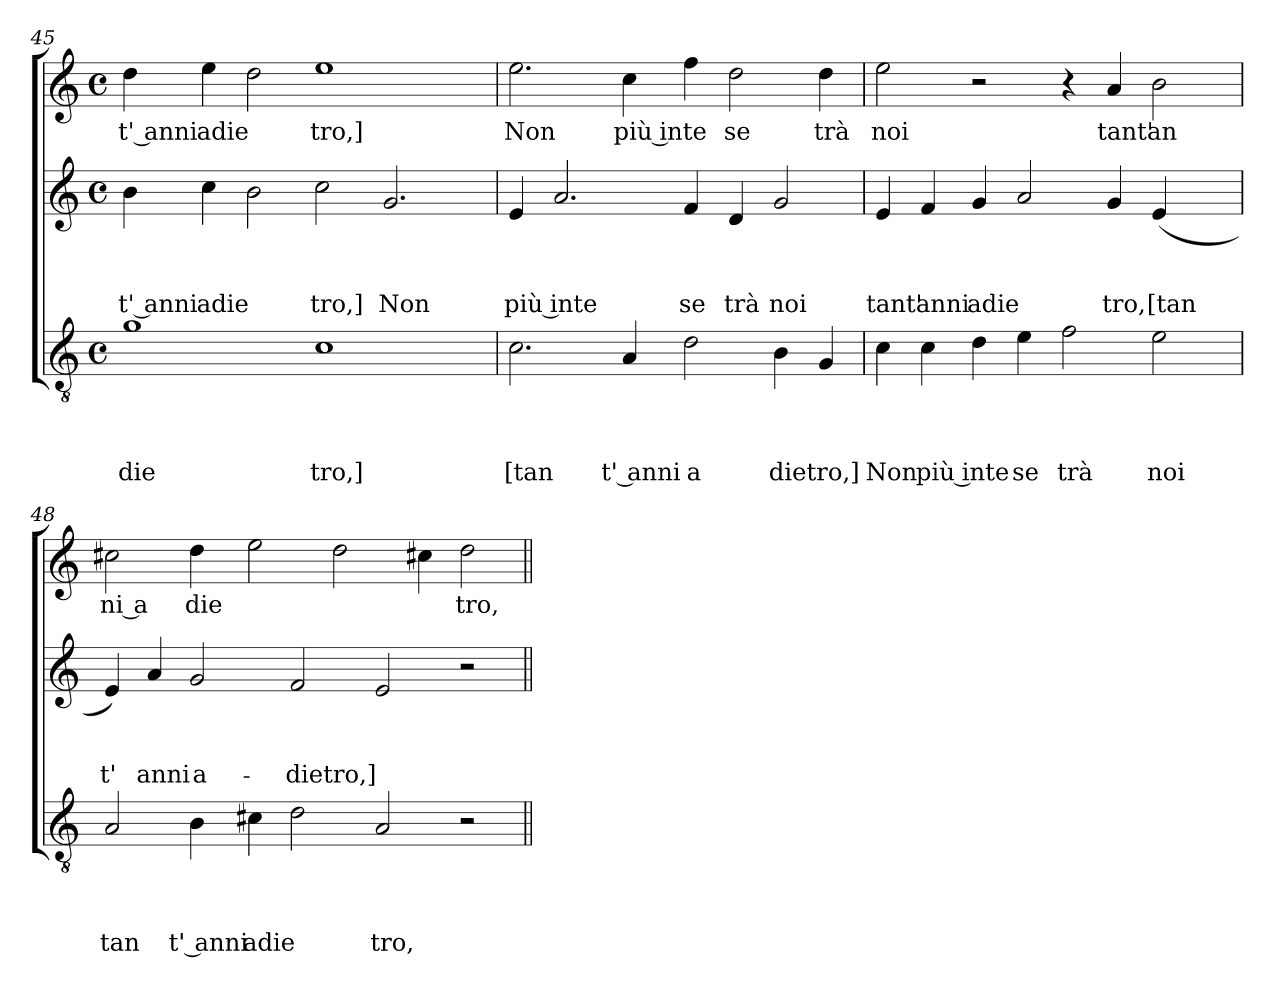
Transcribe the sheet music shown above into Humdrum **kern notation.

**kern	**text	**text	**text	**text	**kern	**text	**text	**text	**kern	**text
*part3	*part3	*part3	*part3	*part3	*part2	*part2	*part2	*part2	*part1	*part1
*staff3	*staff3	*staff3	*staff3	*staff3	*staff2	*staff2	*staff2	*staff2	*staff1	*staff1
!!LO:LB:g=z
*clefGv2	*	*	*	*	*clefG2	*	*	*	*clefG2	*
*k[]	*	*	*	*	*k[]	*	*	*	*k[]	*
*C:	*	*	*	*	*C:	*	*	*	*C:	*
*M4/4	*	*	*	*	*M4/4	*	*	*	*M4/4	*
*met(c)	*	*	*	*	*met(c)	*	*	*	*met(c)	*
=45	=45	=45	=45	=45	=45	=45	=45	=45	=45	=45
!	!	!	!	!LO:LY:b	!	!	!	!LO:LY:b:rj	!	!LO:LY:b:rj
1g	.	.	.	-die	4b\	.	.	t' anni	4dd\	-t' anni
!	!	!	!	!	!	!	!	!LO:LY:b	!	!LO:LY:b
.	.	.	.	.	4cc\	.	.	adie	4ee\	adie
.	.	.	.	.	2b\	.	.	.	2dd\	.
!	!	!	!	!LO:LY:b	!	!	!	!LO:LY:b	!	!LO:LY:b
1c	.	.	.	tro,]	2cc\	.	.	tro,]	1ee	tro,]
!	!	!	!	!	!	!	!	!LO:LY:b	!	!
.	.	.	.	.	2.g/	.	.	Non	.	.
4ryy	.	.	.	.	.	.	.	.	4ryy	.
=46	=46	=46	=46	=46	=46	=46	=46	=46	=46	=46
!	!	!	!	!LO:LY:b	!	!	!	!LO:LY:b:rj	!	!LO:LY:b
2.c\	.	.	.	[tan	4e/	.	.	più inte	2.ee\	Non
.	.	.	.	.	2.a/	.	.	.	.	.
!	!	!	!	!LO:LY:b:rj	!	!	!	!	!	!LO:LY:b:rj
4A/	.	.	.	t' anni	.	.	.	.	4cc\	più inte
!	!	!	!	!LO:LY:b	!	!	!	!LO:LY:b	!	!
2d\	.	.	.	a	4f/	.	.	se	4ff\	.
!	!	!	!	!	!	!	!	!LO:LY:b	!	!LO:LY:b
.	.	.	.	.	4d/	.	.	trà	2dd\	se
!	!	!	!	!LO:LY:b	!	!	!	!LO:LY:b	!	!
4B\	.	.	.	dietro,]	2g/	.	.	noi	.	.
!	!	!	!	!	!	!	!	!	!	!LO:LY:b
4G/	.	.	.	.	.	.	.	.	4dd\	trà
=47	=47	=47	=47	=47	=47	=47	=47	=47	=47	=47
!	!	!	!	!LO:LY:b	!	!	!	!LO:LY:b	!	!LO:LY:b
4c\	.	.	.	Non	4e/	.	.	tant'	2ee\	noi
!	!	!	!	!LO:LY:b:rj	!	!	!	!LO:LY:b	!	!
4c\	.	.	.	più inte	4f/	.	.	anni	.	.
!	!	!	!	!	!	!	!	!LO:LY:b	!	!
4d\	.	.	.	.	4g/	.	.	adie	2r	.
!	!	!	!	!LO:LY:b	!	!	!	!	!	!
4e\	.	.	.	se	2a/	.	.	.	.	.
!	!	!	!	!LO:LY:b	!	!	!	!	!	!
2f\	.	.	.	trà	.	.	.	.	4r	.
!	!	!	!	!	!	!	!	!LO:LY:b	!	!LO:LY:b
.	.	.	.	.	4g/	.	.	tro,	4a/	tant'
!	!	!	!	!LO:LY:b	!	!	!	!LO:LY:b	!	!LO:LY:b
2e\	.	.	.	noi	(<4e/	.	.	[tan	2b\	an
.	.	.	.	.	4ryy	.	.	.	.	.
!!LO:LB:g=z
=48	=48	=48	=48	=48	=48	=48	=48	=48	=48	=48
!	!	!	!	!LO:LY:b	!	!	!	!LO:LY:b	!	!LO:LY:b:rj
2A/	.	.	.	tan	4e/)	.	.	t'	2cc#X\	ni a
!	!	!	!	!	!	!	!	!LO:LY:b	!	!
.	.	.	.	.	4a/	.	.	anni	.	.
!	!	!	!	!LO:LY:b:rj	!	!	!	!LO:LY:b	!	!LO:LY:b
4B\	.	.	.	t' anni	2g/	.	.	a-	4dd\	die
!	!	!	!	!LO:LY:b	!	!	!	!	!	!
4c#X\	.	.	.	adie	.	.	.	.	2ee\	.
!	!	!	!	!	!	!	!	!LO:LY:b	!	!
2d\	.	.	.	.	2f/	.	.	-dietro,]	.	.
.	.	.	.	.	.	.	.	.	2dd\	.
!	!	!	!	!LO:LY:b	!	!	!	!	!	!
2A/	.	.	.	tro,	2e/	.	.	.	.	.
.	.	.	.	.	.	.	.	.	4cc#X\	.
!	!	!	!	!	!	!	!	!	!	!LO:LY:b
2r	.	.	.	.	2r	.	.	.	2dd\	tro,
=||	=||	=||	=||	=||	=||	=||	=||	=||	=||	=||
*-	*-	*-	*-	*-	*-	*-	*-	*-	*-	*-
